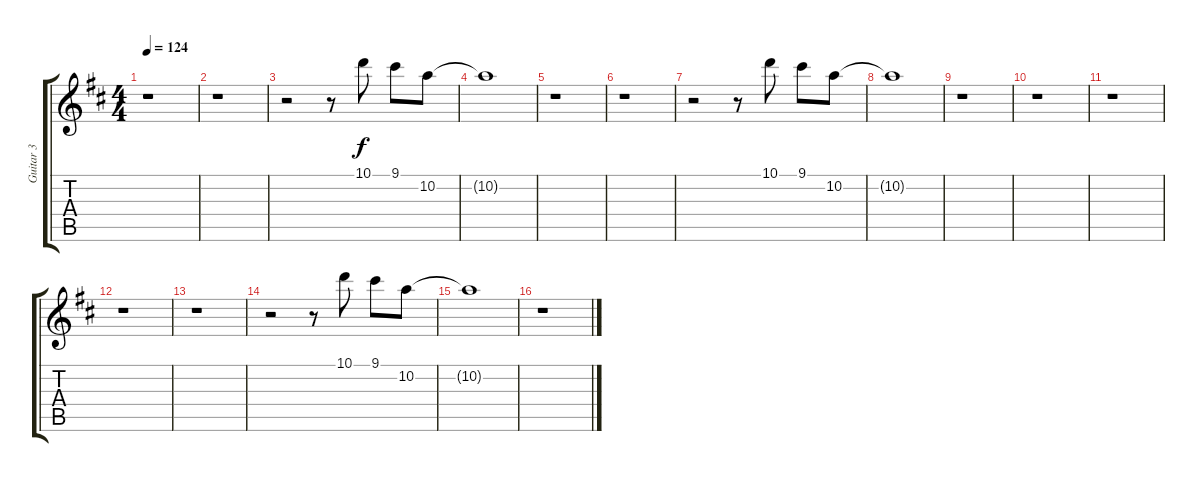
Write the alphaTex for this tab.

\track ("Guitar 3" "Guitar 3") {instrument overdrivenguitar}
\staff {score tabs}
\tuning (E4 B3 G3 D3 A2 E2) {hide}
\ts (4 4)
\tempo 124
\clef g2
\ks d
r.1{dy f} |
r.1 |
r.2 r.8 10.1.8 9.1.8 10.2.8 |
10.2{t}.1 |
r.1 |
r.1 |
r.2 r.8 10.1.8 9.1.8 10.2.8 |
10.2{t}.1 |
r.1 |
r.1 |
r.1 |
r.1 |
r.1 |
r.2 r.8 10.1.8 9.1.8 10.2.8 |
10.2{t}.1 |
r.1
